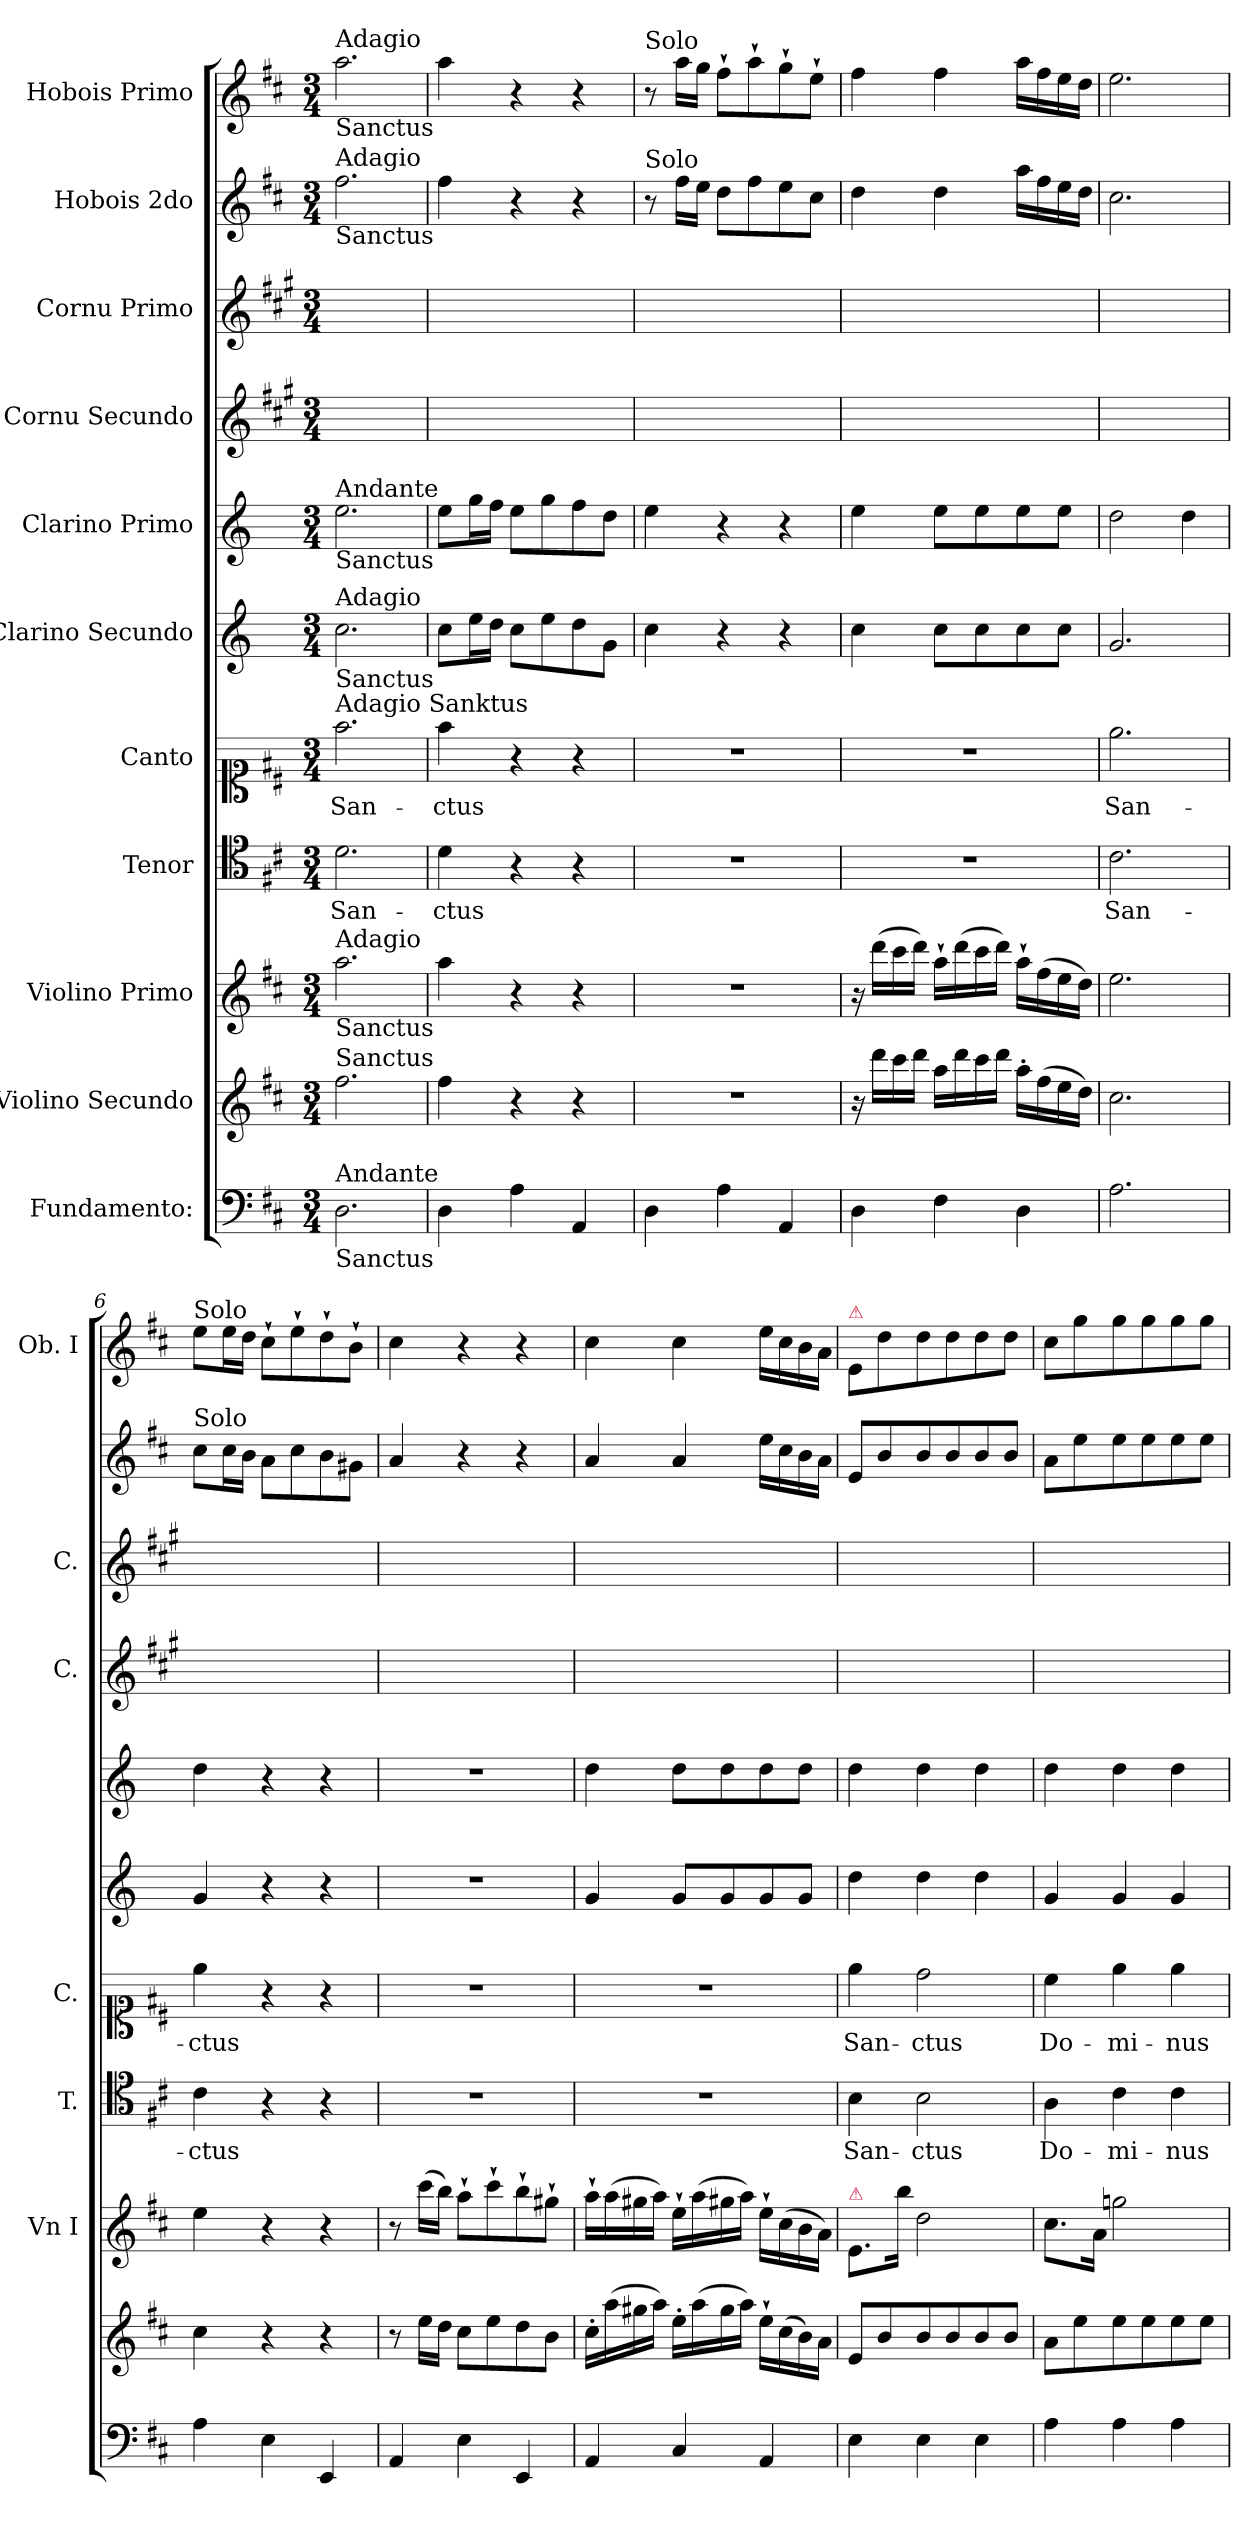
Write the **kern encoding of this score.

**kern	**dynam	**kern	**kern	**kern	**text	**kern	**text	**kern	**kern	**kern	**kern	**kern	**kern
*part11	*part11	*part10	*part9	*part8	*part8	*part7	*part7	*part6	*part5	*part4	*part3	*part2	*part1
*staff11	*staff11	*staff10	*staff9	*staff8	*staff8	*staff7	*staff7	*staff6	*staff5	*staff4	*staff3	*staff2	*staff1
*I"Fundamento:	*	*I"Violino Secundo	*I"Violino Primo	*I"Tenor	*	*I"Canto	*	*I"Clarino Secundo	*I"Clarino Primo	*I"Cornu Secundo	*I"Cornu Primo	*I"Hobois 2do	*I"Hobois Primo
*	*	*	*I'Vn I	*I'T.	*	*I'C.	*	*	*	*I'C.	*I'C.	*	*I'Ob. I
*clefF4	*	*clefG2	*clefG2	*clefC4	*	*clefC1	*	*clefG2	*clefG2	*clefG2	*clefG2	*clefG2	*clefG2
*	*	*	*	*	*	*	*	*ITrd-1c-2	*ITrd-1c-2	*ITrd4c7	*ITrd4c7	*	*
*k[f#c#]	*	*k[f#c#]	*k[f#c#]	*k[f#c#]	*	*k[f#c#]	*	*k[f#c#]	*k[f#c#]	*k[f#c#]	*k[f#c#]	*k[f#c#]	*k[f#c#]
*M3/4	*	*M3/4	*M3/4	*M3/4	*	*M3/4	*	*M3/4	*M3/4	*M3/4	*M3/4	*M3/4	*M3/4
=1	=1	=1	=1	=1	=1	=1	=1	=1	=1	=1	=1	=1	=1
!	!	!	!	!	!	!	!	!	!	!	!	!	!LO:TX:b:t=Sanctus
!	!	!	!	!	!	!	!	!	!	!	!	!	!LO:TX:a:t=Adagio
!	!	!	!	!	!	!	!	!	!	!	!	!LO:TX:b:t=Sanctus	!
!	!	!	!	!	!	!	!	!	!	!	!	!LO:TX:a:t=Adagio	!
!	!	!	!	!	!	!	!	!	!LO:TX:b:t=Sanctus	!	!	!	!
!	!	!	!	!	!	!	!	!	!LO:TX:a:t=Andante	!	!	!	!
!	!	!	!	!	!	!	!	!LO:TX:b:t=Sanctus	!	!	!	!	!
!	!	!	!	!	!	!	!	!LO:TX:a:t=Adagio	!	!	!	!	!
!	!	!	!	!	!	!LO:TX:a:t=Adagio Sanktus	!	!	!	!	!	!	!
!	!	!	!LO:TX:b:t=Sanctus	!	!	!	!	!	!	!	!	!	!
!	!	!	!LO:TX:a:t=Adagio	!	!	!	!	!	!	!	!	!	!
!	!	!LO:TX:a:t=Sanctus	!	!	!	!	!	!	!	!	!	!	!
!LO:TX:b:t=Sanctus	!	!	!	!	!	!	!	!	!	!	!	!	!
!LO:TX:a:t=Andante	!	!	!	!	!	!	!	!	!	!	!	!	!
2.D\	.	2.ff#\	2.aa\	2.d\	San-	2.ff#\	San-	2.dd\	2.ff#\	2.ryy	2.ryy	2.ff#\	2.aa\
=2	=2	=2	=2	=2	=2	=2	=2	=2	=2	=2	=2	=2	=2
4D\	.	4ff#\	4aa\	4d\	-ctus	4ff#\	-ctus	8dd\L	8ff#\L	2.ryy	2.ryy	4ff#\	4aa\
.	.	.	.	.	.	.	.	16ff#\L	16aa\L	.	.	.	.
.	.	.	.	.	.	.	.	16ee\JJ	16gg\JJ	.	.	.	.
4A\	.	4r	4r	4r	.	4r	.	8dd\L	8ff#\L	.	.	4r	4r
.	.	.	.	.	.	.	.	8ff#\	8aa\	.	.	.	.
!	!LO:DY:b	!	!	!	!	!	!	!	!	!	!	!	!
4AA/	p&colon;	4r	4r	4r	.	4r	.	8ee\	8gg\	.	.	4r	4r
.	.	.	.	.	.	.	.	8a\J	8ee\J	.	.	.	.
=3	=3	=3	=3	=3	=3	=3	=3	=3	=3	=3	=3	=3	=3
!	!	!	!	!	!	!	!	!	!	!	!	!	!LO:TX:a:t=Solo
!	!	!	!	!	!	!	!	!	!	!	!	!LO:TX:a:t=Solo	!
4D\	.	2.r	2.r	2.r	.	2.r	.	4dd\	4ff#\	2.ryy	2.ryy	8r	8r
.	.	.	.	.	.	.	.	.	.	.	.	16ff#\LL	16aa\LL
.	.	.	.	.	.	.	.	.	.	.	.	16ee\JJ	16gg\JJ
4A\	.	.	.	.	.	.	.	4r	4r	.	.	8dd\L	8ff#`\L
.	.	.	.	.	.	.	.	.	.	.	.	8ff#\	8aa`\
4AA/	.	.	.	.	.	.	.	4r	4r	.	.	8ee\	8gg`\
.	.	.	.	.	.	.	.	.	.	.	.	8cc#\J	8ee`\J
=4	=4	=4	=4	=4	=4	=4	=4	=4	=4	=4	=4	=4	=4
4D\	.	16r	16r	2.r	.	2.r	.	4dd\	4ff#\	2.ryy	2.ryy	4dd\	4ff#\
.	.	16ddd\LL	(16ddd\LL	.	.	.	.	.	.	.	.	.	.
.	.	16ccc#\	16ccc#\	.	.	.	.	.	.	.	.	.	.
.	.	16ddd\JJ	16ddd\JJ)	.	.	.	.	.	.	.	.	.	.
!	!LO:DY:a	!	!	!	!	!	!	!	!	!	!	!	!
4F#\	for	16aa\LL	16aa`\LL	.	.	.	.	8dd\L	8ff#\L	.	.	4dd\	4ff#\
.	.	16ddd\	(16ddd\	.	.	.	.	.	.	.	.	.	.
.	.	16ccc#\	16ccc#\	.	.	.	.	8dd\	8ff#\	.	.	.	.
.	.	16ddd\JJ	16ddd\JJ)	.	.	.	.	.	.	.	.	.	.
4D\	.	16aa'\LL	16aa`\LL	.	.	.	.	8dd\	8ff#\	.	.	16aa\LL	16aa\LL
.	.	(16ff#\	(16ff#\	.	.	.	.	.	.	.	.	16ff#\	16ff#\
.	.	16ee\	16ee\	.	.	.	.	8dd\J	8ff#\J	.	.	16ee\	16ee\
.	.	16dd\JJ)	16dd\JJ)	.	.	.	.	.	.	.	.	16dd\JJ	16dd\JJ
=5	=5	=5	=5	=5	=5	=5	=5	=5	=5	=5	=5	=5	=5
2.A\	.	2.cc#\	2.ee\	2.c#\	San-	2.ee\	San-	2.a/	2ee\	2.ryy	2.ryy	2.cc#\	2.ee\
.	.	.	.	.	.	.	.	.	4ee\	.	.	.	.
=6	=6	=6	=6	=6	=6	=6	=6	=6	=6	=6	=6	=6	=6
!	!	!	!	!	!	!	!	!	!	!	!	!	!LO:TX:a:t=Solo
!	!	!	!	!	!	!	!	!	!	!	!	!LO:TX:a:t=Solo	!
4A\	.	4cc#\	4ee\	4c#\	-ctus	4ee\	-ctus	4a/	4ee\	2.ryy	2.ryy	8cc#\L	8ee\L
.	.	.	.	.	.	.	.	.	.	.	.	16cc#\L	16ee\L
.	.	.	.	.	.	.	.	.	.	.	.	16b\JJ	16dd\JJ
4E\	.	4r	4r	4r	.	4r	.	4r	4r	.	.	8a\L	8cc#`\L
.	.	.	.	.	.	.	.	.	.	.	.	8cc#\	8ee`\
4EE/	.	4r	4r	4r	.	4r	.	4r	4r	.	.	8b\	8dd`\
.	.	.	.	.	.	.	.	.	.	.	.	8g#X\J	8b`\J
=7	=7	=7	=7	=7	=7	=7	=7	=7	=7	=7	=7	=7	=7
4AA/	.	8r	8r	2.r	.	2.r	.	2.r	2.r	2.ryy	2.ryy	4a/	4cc#\
.	.	16ee\LL	(16ccc#\LL	.	.	.	.	.	.	.	.	.	.
.	.	16dd\JJ	16bb\JJ)	.	.	.	.	.	.	.	.	.	.
4E\	.	8cc#\L	8aa`\L	.	.	.	.	.	.	.	.	4r	4r
.	.	8ee\	8ccc#`\	.	.	.	.	.	.	.	.	.	.
4EE/	.	8dd\	8bb`\	.	.	.	.	.	.	.	.	4r	4r
.	.	8b\J	8gg#X`\J	.	.	.	.	.	.	.	.	.	.
=8	=8	=8	=8	=8	=8	=8	=8	=8	=8	=8	=8	=8	=8
4AA/	.	16cc#'\LL	16aa`\LL	2.r	.	2.r	.	4a/	4ee\	2.ryy	2.ryy	4a/	4cc#\
.	.	(16aa\	(16aa\	.	.	.	.	.	.	.	.	.	.
.	.	16gg#X\	16gg#X\	.	.	.	.	.	.	.	.	.	.
.	.	16aa\JJ)	16aa\JJ)	.	.	.	.	.	.	.	.	.	.
4C#/	.	16ee'\LL	16ee`\LL	.	.	.	.	8a/L	8ee\L	.	.	4a/	4cc#\
.	.	(16aa\	(16aa\	.	.	.	.	.	.	.	.	.	.
.	.	16gg#\	16gg#X\	.	.	.	.	8a/	8ee\	.	.	.	.
.	.	16aa\JJ)	16aa\JJ)	.	.	.	.	.	.	.	.	.	.
4AA/	.	16ee`\LL	16ee`\LL	.	.	.	.	8a/	8ee\	.	.	16ee\LL	16ee\LL
.	.	(16cc#\	(16cc#\	.	.	.	.	.	.	.	.	16cc#\	16cc#\
.	.	16b\)	16b\	.	.	.	.	8a/J	8ee\J	.	.	16b\	16b\
.	.	16a\JJ	16a\JJ)	.	.	.	.	.	.	.	.	16a\JJ	16a\JJ
=9	=9	=9	=9	=9	=9	=9	=9	=9	=9	=9	=9	=9	=9
!	!	!	!	!	!	!	!	!	!	!	!	!	!LO:TX:a:color=crimson:t=⚠
!	!	!	!LO:TX:a:color=crimson:t=⚠	!	!	!	!	!	!	!	!	!	!
4E\	.	8e/L	8.e\L	4B\	San-	4ee\	San-	4ee\	4ee\	2.ryy	2.ryy	8e/L	8e/L
.	.	8b/	.	.	.	.	.	.	.	.	.	8b/	8dd\
.	.	.	16bb\Jk	.	.	.	.	.	.	.	.	.	.
4E\	.	8b/	2dd\	2B\	-ctus	2dd\	-ctus	4ee\	4ee\	.	.	8b/	8dd\
.	.	8b/	.	.	.	.	.	.	.	.	.	8b/	8dd\
4E\	.	8b/	.	.	.	.	.	4ee\	4ee\	.	.	8b/	8dd\
.	.	8b/J	.	.	.	.	.	.	.	.	.	8b/J	8dd\J
=10	=10	=10	=10	=10	=10	=10	=10	=10	=10	=10	=10	=10	=10
4A\	.	8a\L	8.cc#\L	4A\	Do-	4cc#\	Do-	4a/	4ee\	2.ryy	2.ryy	8a\L	8cc#\L
.	.	8ee\	.	.	.	.	.	.	.	.	.	8ee\	8gg\
.	.	.	16a\Jk	.	.	.	.	.	.	.	.	.	.
4A\	.	8ee\	2ggn\	4c#\	-mi-	4ee\	-mi-	4a/	4ee\	.	.	8ee\	8gg\
.	.	8ee\	.	.	.	.	.	.	.	.	.	8ee\	8gg\
4A\	.	8ee\	.	4c#\	-nus	4ee\	-nus	4a/	4ee\	.	.	8ee\	8gg\
.	.	8ee\J	.	.	.	.	.	.	.	.	.	8ee\J	8gg\J
=	=	=	=	=	=	=	=	=	=	=	=	=	=
*-	*-	*-	*-	*-	*-	*-	*-	*-	*-	*-	*-	*-	*-
